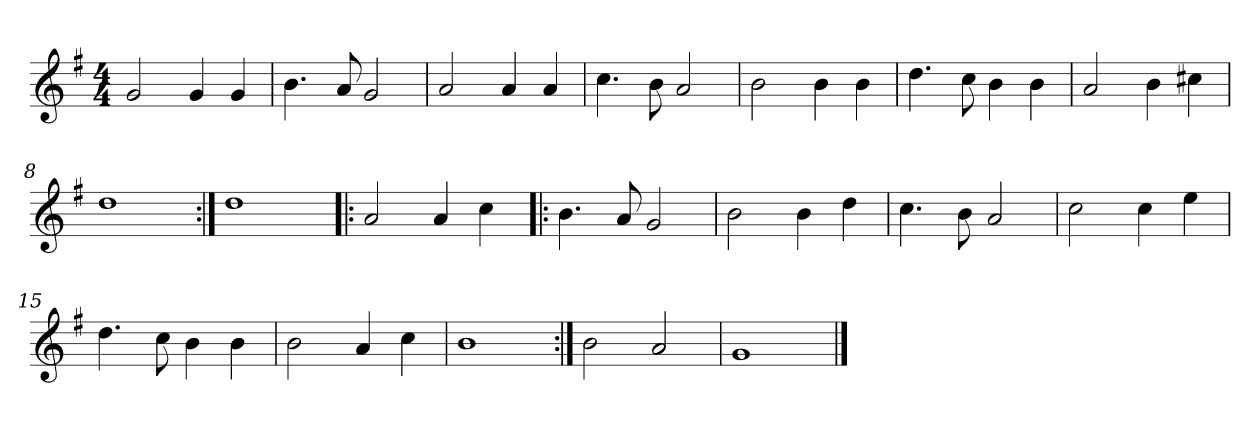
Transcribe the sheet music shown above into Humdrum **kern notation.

**kern
*part1
*staff1
*clefG2
*k[f#]
*G:
*M4/4
=1
2g
4g
4g
=2
4.b
8a
2g
=3
2a
4a
4a
=4
4.cc
8b
2a
=5
2b
4b
4b
=6
4.dd
8cc
4b
4b
=7
2a
4b
4cc#X
=8
1dd
=9:|!
1dd
=10|!:
2a
4a
4cc
=11
4.b
8a
2g
=12
2b
4b
4dd
=13
4.cc
8b
2a
=14
2cc
4cc
4ee
=15
4.dd
8cc
4b
4b
=16
2b
4a
4cc
=17
1b
=18:|!
2b
2a
=19
1g
==
*-
